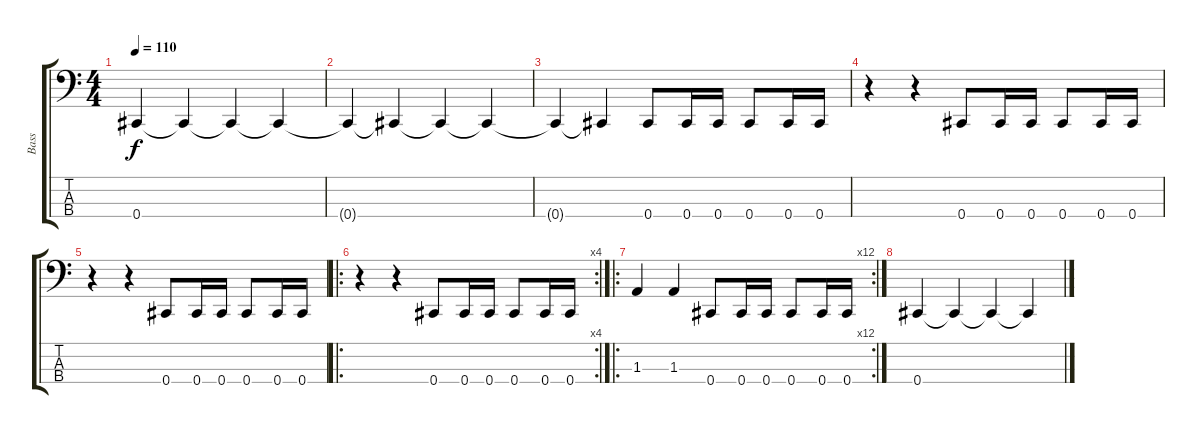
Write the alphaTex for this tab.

\track ("Bass" "Bass") {instrument electricbasspick}
\staff {score tabs}
\tuning (Gb2 Db2 Ab1 Db1) {hide}
\ts (4 4)
\tempo 110
\clef f4
\ks c
0.4.4{dy f} 0.4{t}.4 0.4{t}.4 0.4{t}.4 |
0.4{t}.4 0.4{t}.4 0.4{t}.4 0.4{t}.4 |
0.4{t}.4 0.4{t}.4 0.4.8 0.4.16 0.4.16 0.4.8 0.4.16 0.4.16 |
r.4 r.4 0.4.8 0.4.16 0.4.16 0.4.8 0.4.16 0.4.16 |
r.4 r.4 0.4.8 0.4.16 0.4.16 0.4.8 0.4.16 0.4.16 |
\ro
\rc 4
r.4 r.4 0.4.8 0.4.16 0.4.16 0.4.8 0.4.16 0.4.16 |
\ro
\rc 12
1.3.4 1.3.4 0.4.8 0.4.16 0.4.16 0.4.8 0.4.16 0.4.16 |
0.4.4 0.4{t}.4 0.4{t}.4 0.4{t}.4
